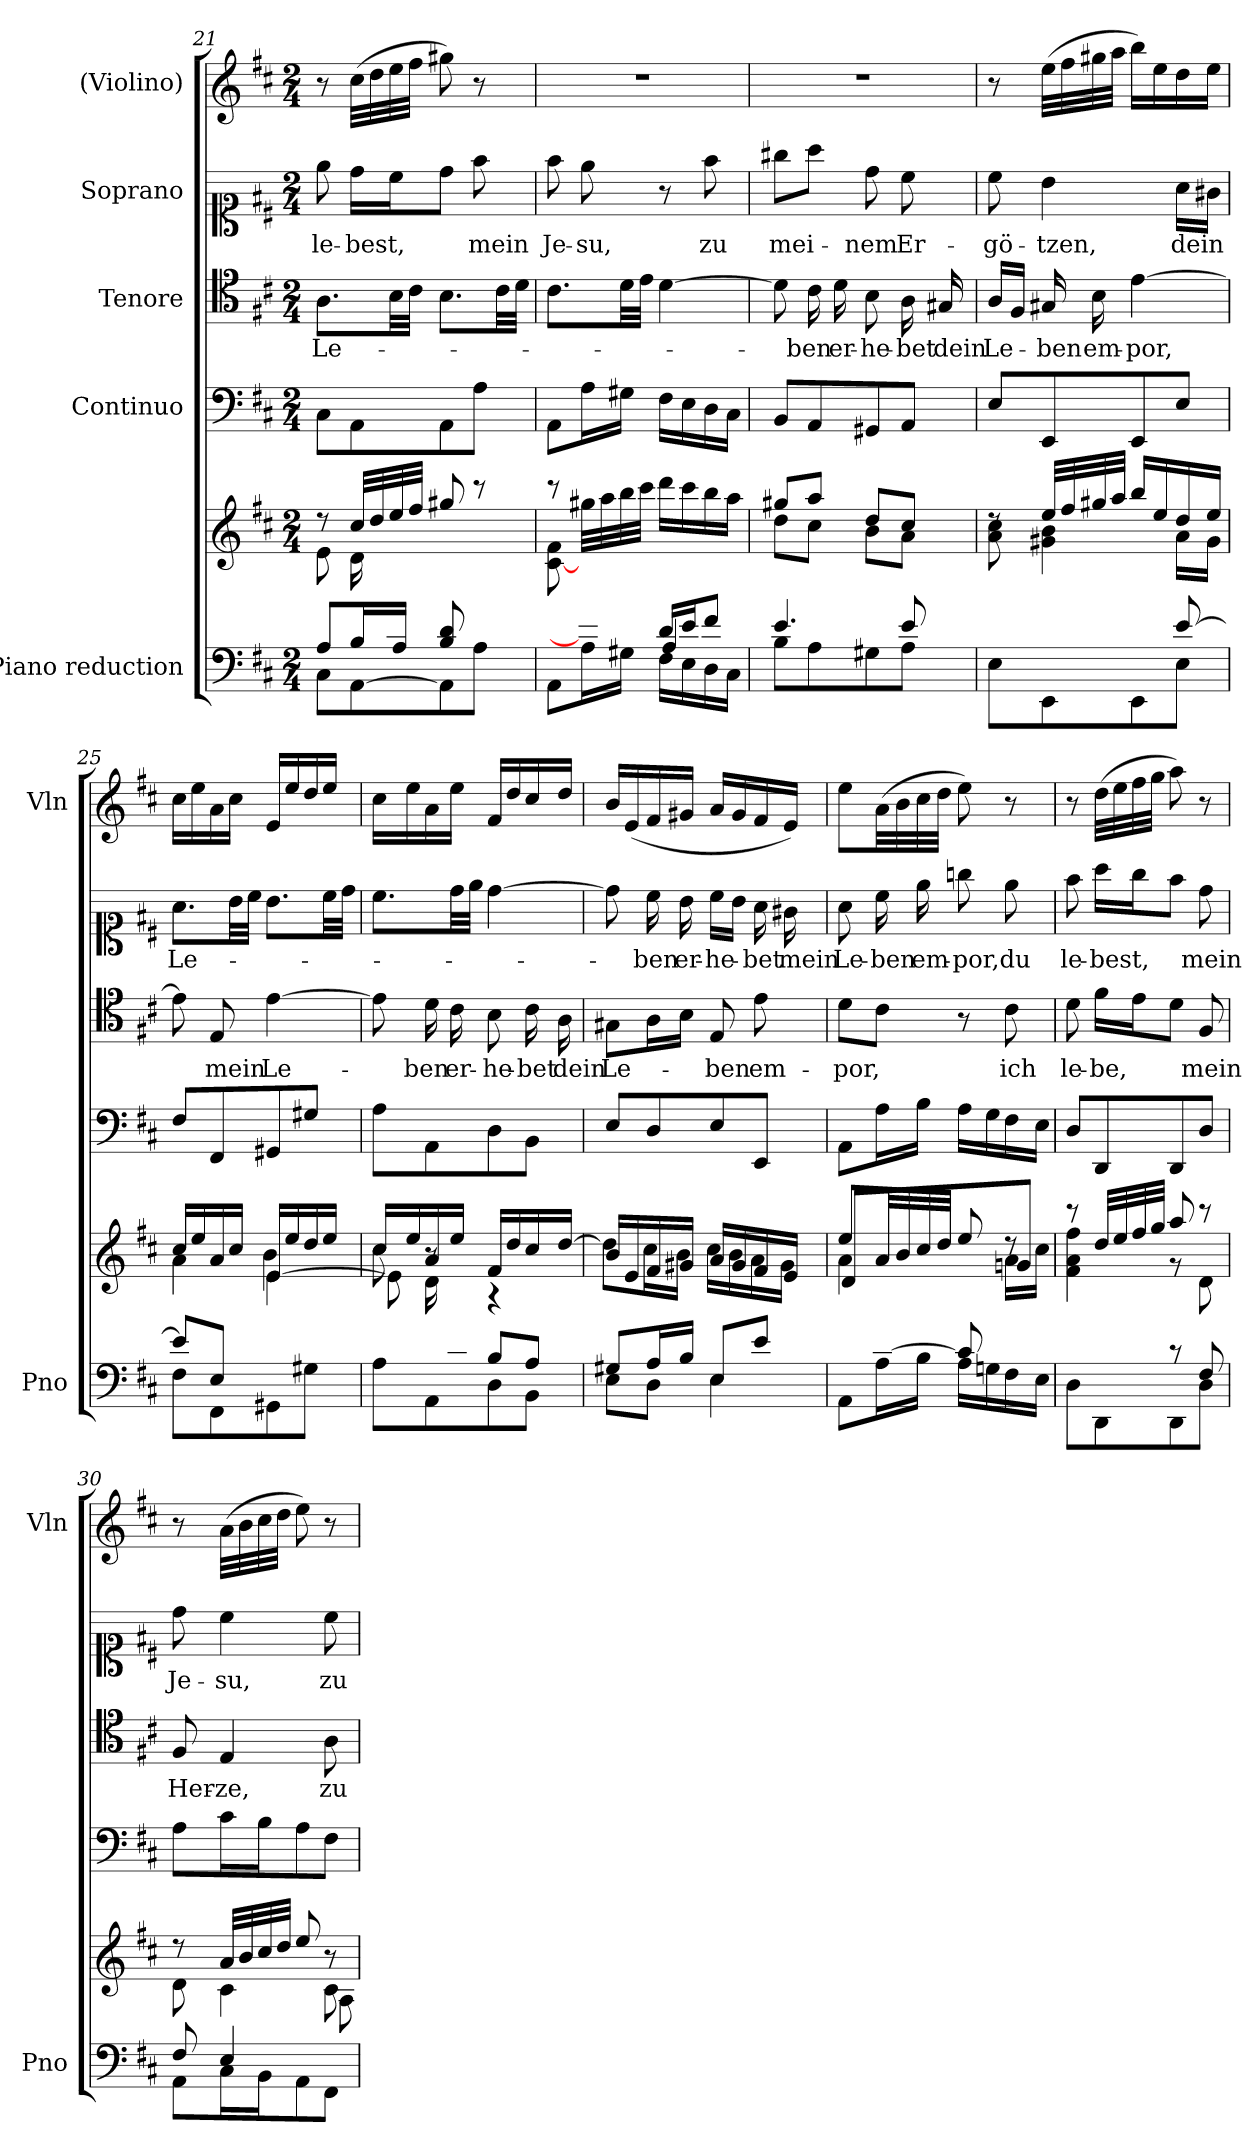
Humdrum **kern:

**kern	**kern	**kern	**kern	**text	**kern	**text	**kern
*part5	*part5	*part4	*part3	*part3	*part2	*part2	*part1
*staff6	*staff5	*staff4	*staff3	*staff3	*staff2	*staff2	*staff1
*I"Piano reduction	*	*I"Continuo	*I"Tenore	*	*I"Soprano	*	*I"(Violino)
*I'Pno	*	*	*	*	*	*	*I'Vln
*clefF4	*clefG2	*clefF4	*clefC4	*	*clefC1	*	*clefG2
*k[f#c#]	*k[f#c#]	*k[f#c#]	*k[f#c#]	*	*k[f#c#]	*	*k[f#c#]
*M2/4	*M2/4	*M2/4	*M2/4	*	*M2/4	*	*M2/4
=21	=21	=21	=21	=21	=21	=21	=21
*^	*^	*	*	*	*	*	*
*	*^	*	*^	*	*	*	*	*	*
!	!	!	!	!	!	!	!	!LO:LY:b	!	!LO:LY:b	!
8.ryy	8A/L	8C#\L	8r	8e\L	4.ryy	8C#\L	8.A\L	Le-	8ee\	le-	8r
!	!	!	!	!	!	!	!	!	!	!LO:LY:b	!
.	16B/L	[8AA\	32cc#/LLL	16d\L	.	8AA\	.	.	16dd\LL	-best,	(>32cc#\LLL
.	.	.	32dd/	.	.	.	.	.	.	.	32dd\
16c#/JJ	16A/JJ	.	32ee/	16ryy	.	.	32B\LL	.	16cc#\J	.	32ee\
.	.	.	32ff#/JJJ	.	.	.	32c#\JJJ	.	.	.	32ff#\JJJ
4ryy	8B/ 8d/L	8AA\]	8gg#X/	4ryy	.	8AA\	8.B\L	.	8dd\J	.	8gg#X\)
!	!	!	!	!	!	!	!	!	!	!LO:LY:b	!
.	8ryy	8A\J	8rccc	.	8d\ 8f#\J	8A\J	.	.	8ff#\	mein	8r
.	.	.	.	.	.	.	32c#\LL	.	.	.	.
.	.	.	.	.	.	.	32d\JJJ	.	.	.	.
*	*	*	*	*v	*v	*	*	*	*	*	*
=22	=22	=22	=22	=22	=22	=22	=22	=22	=22	=22
!	!	!	!	!	!	!	!	!	!LO:LY:b	!
8ryy	8AA\L	4ryy	8rccc	[8c#\ 8f#\L	8AA\L	8.c#\L	.	8ff#\	Je-	2r
!	!	!	!	!	!	!	!	!	!LO:LY:b	!
8c#/] 8e/J	16A\L	.	32gg#X\LLL	4.ryy	16A\L	.	.	8ee\	-su,	.
.	.	.	32aa\	.	.	.	.	.	.	.
.	16G#X\JJ	.	32bb\	.	16G#X\JJ	32d\LL	.	.	.	.
.	.	.	32ccc#\JJJ	.	.	32e\JJJ	.	.	.	.
16d/LL	16F#\LL	4A/	16ddd\LL	.	16F#\LL	[4d\	.	8r	.	.
16e/J	16E\	.	16ccc#\	.	16E\	.	.	.	.	.
!	!	!	!	!	!	!	!	!	!LO:LY:b	!
8f#/J	16D\	.	16bb\	.	16D\	.	.	8ff#\	zu	.
.	16C#\JJ	.	16aa\JJ	.	16C#\JJ	.	.	.	.	.
*	*v	*v	*	*	*	*	*	*	*	*
=23	=23	=23	=23	=23	=23	=23	=23	=23	=23
!	!	!	!	!	!	!	!	!LO:LY:b	!
4.e/	8B\L	8gg#X/L	8dd\L	8BB/L	8d\]	.	8gg#X\L	mei-	2r
!	!	!	!	!	!	!LO:LY:b	!	!	!
.	8A\	8aa/J	8cc#\J	8AA/	16c#\	-ben	8aa\J	.	.
!	!	!	!	!	!	!LO:LY:b	!	!	!
.	.	.	.	.	16d\	er-	.	.	.
!	!	!	!	!	!	!LO:LY:b	!	!LO:LY:b	!
.	8G#X\	8dd/L	8b\L	8GG#X/	8B\	-he-	8dd\	-nem	.
!	!	!	!	!	!	!LO:LY:b	!	!LO:LY:b	!
8e/	8A\J	8cc#/J	8a\J	8AA/J	16A\	-bet	8cc#\	Er-	.
!	!	!	!	!	!	!LO:LY:b	!	!	!
.	.	.	.	.	16G#X/	dein	.	.	.
=24	=24	=24	=24	=24	=24	=24	=24	=24	=24
!	!	!	!	!	!	!LO:LY:b	!	!LO:LY:b	!
4.ryy	8E\L	8rdd	8a\ 8cc#\	8E/L	16A/LL	Le-	8cc#\	-gö-	8r
.	.	.	.	.	16F#/JJ	.	.	.	.
!	!	!	!	!	!	!LO:LY:b	!	!LO:LY:b	!
.	8EE\	32ee/LLL	4g#X\ 4b\	8EE/	16G#X/	-ben	4b\	-tzen,	(>32ee\LLL
.	.	32ff#/	.	.	.	.	.	.	32ff#\
!	!	!	!	!	!	!LO:LY:b	!	!	!
.	.	32gg#X/	.	.	16B\	em-	.	.	32gg#X\
.	.	32aa/JJJ	.	.	.	.	.	.	32aa\JJJ
!	!	!	!	!	!	!LO:LY:b	!	!	!
.	8EE\	16bb/LL	.	8EE/	[4e\	-por,	.	.	16bb\LL)
.	.	16ee/	.	.	.	.	.	.	16ee\
!	!	!	!	!	!	!	!	!LO:LY:b	!
[8e/	8E\J	16dd/	16a\LL	8E/J	.	.	16a\LL	dein	16dd\
.	.	16ee/JJ	16g#\JJ	.	.	.	16g#X\JJ	.	16ee\JJ
!!LO:PB:g=z
=25	=25	=25	=25	=25	=25	=25	=25	=25	=25
*	*	*	*^	*	*	*	*	*	*
!	!	!	!	!	!	!	!	!	!LO:LY:b	!
8e/L]	8F#\L	16cc#/LL	4a\	4ryy	8F#/L	8e\]	.	8.a\L	Le-	16cc#\LL
.	.	16ee/	.	.	.	.	.	.	.	16ee\
!	!	!	!	!	!	!	!LO:LY:b	!	!	!
8E/J	8FF#\	16a/	.	.	8FF#/	8E/	mein	.	.	16a\
.	.	16cc#/JJ	.	.	.	.	.	32b\LL	.	16cc#\JJ
.	.	.	.	.	.	.	.	32cc#\JJJ	.	.
!	!	!	!	!	!	!	!LO:LY:b	!	!	!
4ryy	8GG#X\	16e/LL	4b\	[4e\	8GG#X/	[4e\	Le-	8.b\L	.	16e/LL
.	.	16ee/	.	.	.	.	.	.	.	16ee/
.	8G#X\J	16dd/	.	.	8G#X/J	.	.	.	.	16dd/
.	.	16ee/JJ	.	.	.	.	.	32cc#\LL	.	16ee/JJ
.	.	.	.	.	.	.	.	32dd\JJJ	.	.
=26	=26	=26	=26	=26	=26	=26	=26	=26	=26	=26
8.ryy	8A\L	16cc#/LL	8cc#\	8e\L]	8A\L	8e\]	.	8.cc#\L	.	16cc#\LL
.	.	16ee/	.	.	.	.	.	.	.	16ee\
!	!	!	!	!	!	!	!LO:LY:b	!	!	!
.	8AA\	16a/	8r	16d\L	8AA\	16d\	-ben	.	.	16a\
!	!	!	!	!	!	!	!LO:LY:b	!	!	!
16c#/JJ	.	16ee/JJ	.	4ryy	.	16c#\	er-	32dd\LL	.	16ee\JJ
.	.	.	.	.	.	.	.	32ee\JJJ	.	.
!	!	!	!	!	!	!	!LO:LY:b	!	!	!
8B/L	8D\	16f#/LL	4r	.	8D\	8B\	-he-	[4dd\	.	16f#/LL
.	.	16dd/	.	.	.	.	.	.	.	16dd/
!	!	!	!	!	!	!	!LO:LY:b	!	!	!
8A/J	8BB\J	16cc#/	.	.	8BB\J	16c#\	-bet	.	.	16cc#/
!	!	!	!	!	!	!	!LO:LY:b	!	!	!
.	.	[16dd/JJ	.	16ryy	.	16A\	dein	.	.	16dd/JJ
=27	=27	=27	=27	=27	=27	=27	=27	=27	=27	=27
!	!	!	!	!	!	!	!LO:LY:b	!	!	!
*	*	*	*v	*v	*	*	*	*	*	*
8G#X/L	8E\L	16b/LL	8dd\L]	8E/L	8G#X\L	Le-	8dd\]	.	16b/LL
.	.	16e/	.	.	.	.	.	.	(<16e/
!	!	!	!	!	!	!	!	!LO:LY:b	!
16A/L	8D\J	16f#/	16cc#\L	8D/	16A\L	.	16cc#\	-ben	16f#/
!	!	!	!	!	!	!	!	!LO:LY:b	!
16B/JJ	.	16g#X/JJ	16b\JJ	.	16B\JJ	.	16b\	er-	16g#X/JJ
!	!	!	!	!	!	!LO:LY:b	!	!LO:LY:b	!
8E/L	4E\	16a/LL	16cc#\LL	8E/	8E/	-ben	16cc#\LL	-he-	16a/LL
.	.	16g#/	16b\	.	.	.	16b\JJ	.	16g#/
!	!	!	!	!	!	!LO:LY:b	!	!LO:LY:b	!
8e/J	.	16f#/	16a\	8EE/J	8e\	em-	16a\	-bet	16f#/
!	!	!	!	!	!	!	!	!LO:LY:b	!
.	.	16e/JJ	16g#\JJ	.	.	.	16g#X\	mein	16e/JJ)
=28	=28	=28	=28	=28	=28	=28	=28	=28	=28
*	*	*	*^	*	*	*	*	*	*
!	!	!	!	!	!	!	!LO:LY:b	!	!LO:LY:b	!
8ryy	8AA\L	8ee/L	4a\	8d\L	8AA\L	8d\L	-por,	8a\	Le-	8ee\L
!	!	!	!	!	!	!	!	!	!LO:LY:b	!
[8c#/J	16A\L	32a/LL	.	4ryy	16A\L	8c#\J	.	16cc#\	-ben	(>32a\LL
.	.	32b/	.	.	.	.	.	.	.	32b\
!	!	!	!	!	!	!	!	!	!LO:LY:b	!
.	16B\JJ	32cc#/	.	.	16B\JJ	.	.	16ee\	em-	32cc#\
.	.	32dd/JJJ	.	.	.	.	.	.	.	32dd\JJJ
!	!	!	!	!	!	!	!	!	!LO:LY:b	!
8c#/L]	16A\LL	8ee/	8ryy	.	16A\LL	8r	.	8ggn\	-por,	8ee\)
.	16Gn\	.	.	.	16G\	.	.	.	.	.
!	!	!	!	!	!	!	!LO:LY:b	!	!LO:LY:b	!
8ryy	16F#\	8rdd	16a\LL	8gn/J	16F#\	8c#\	ich	8ee\	du	8r
.	16E\JJ	.	16cc#\JJ	.	16E\JJ	.	.	.	.	.
*	*	*	*v	*v	*	*	*	*	*	*
=29	=29	=29	=29	=29	=29	=29	=29	=29	=29
!	!	!	!	!	!	!LO:LY:b	!	!LO:LY:b	!
4ryy	8D\L	8r	4f#\ 4a\ 4ff#\	8D/L	8d\	le-	8ff#\	le-	8r
!	!	!	!	!	!	!LO:LY:b	!	!LO:LY:b	!
.	8DD\	32dd/LLL	.	8DD/	16f#\LL	-be,	16aa\LL	-best,	(>32dd\LLL
.	.	32ee/	.	.	.	.	.	.	32ee\
.	.	32ff#/	.	.	16e\J	.	16gg\J	.	32ff#\
.	.	32gg/JJJ	.	.	.	.	.	.	32gg\JJJ
8r	8DD\	8aa/	8r	8DD/	8d\J	.	8ff#\J	.	8aa\)
!	!	!	!	!	!	!LO:LY:b	!	!LO:LY:b	!
8F#/	8D\J	8r	8d\	8D/J	8F#/	mein	8dd\	mein	8r
=30	=30	=30	=30	=30	=30	=30	=30	=30	=30
*	*	*	*^	*	*	*	*	*	*
!	!	!	!	!	!	!	!LO:LY:b	!	!LO:LY:b	!
8F#/	8AA\L	8r	8d\	4.ryy	8A\L	8F#/	Her-	8dd\	Je-	8r
!	!	!	!	!	!	!	!LO:LY:b	!	!LO:LY:b	!
4E/	16C#\L	32a/LLL	4c#\	.	16c#\L	4E/	-ze,	4cc#\	-su,	(>32a\LLL
.	.	32b/	.	.	.	.	.	.	.	32b\
.	16BB\J	32cc#/	.	.	16B\J	.	.	.	.	32cc#\
.	.	32dd/JJJ	.	.	.	.	.	.	.	32dd\JJJ
.	8AA\	8ee/	.	.	8A\	.	.	.	.	8ee\)
!	!	!	!	!	!	!	!LO:LY:b	!	!LO:LY:b	!
8ryy	8FF#\J	8r	8c#\	8A\	8F#\J	8A\	zu	8cc#\	zu	8r
*v	*v	*	*	*	*	*	*	*	*	*
*	*v	*v	*v	*	*	*	*	*	*
=	=	=	=	=	=	=	=
*-	*-	*-	*-	*-	*-	*-	*-
